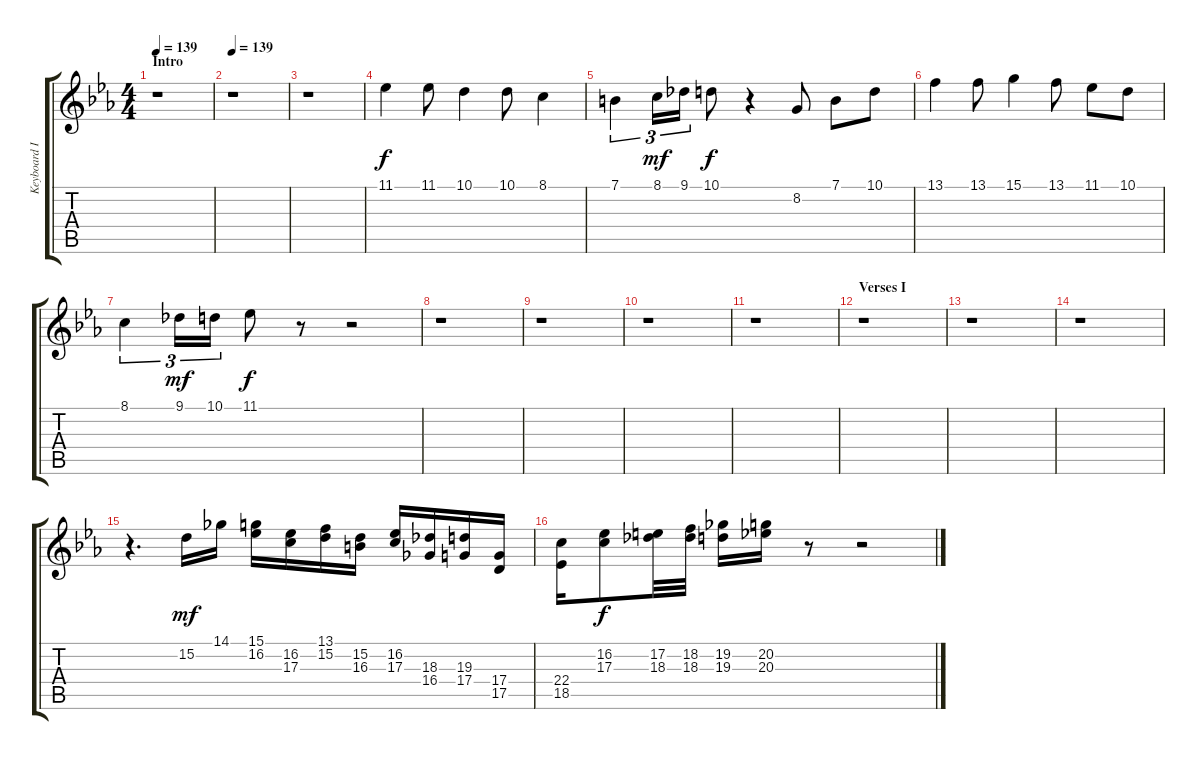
\track ("Keyboard II" "Keyboard I") {instrument fx5brightness}
\staff {score tabs}
\tuning (E4 B3 G3 D3 A2 E2) {hide}
\ts (4 4)
\section ("" "Intro")
\tempo 139
\tempo 130
\tempo 139
\clef g2
\ks cminor
r.1{dy f instrument fx5brightness} |
\tempo 139
r.1 |
r.1 |
11.1.4 11.1.8 10.1.4 10.1.8 8.1.4 |
7.1.4{tu (3 2)} 8.1.16{tu (3 2) dy mf} 9.1.16{tu (3 2)} 10.1.8{dy f} r.4 8.2.8 7.1.8 10.1.8 |
13.1.4 13.1.8 15.1.4 13.1.8 11.1.8 10.1.8 |
8.1.4{tu (3 2)} 9.1.16{tu (3 2) dy mf} 10.1.16{tu (3 2)} 11.1.8{dy f} r.8 r.2 |
r.1 |
r.1 |
r.1 |
r.1 |
\section ("" "Verses I")
r.1 |
r.1 |
r.1 |
r.4{d} 15.2.16{dy mf} 14.1.16 (15.1 16.2).16 (16.2 17.3).16 (13.1 15.2).16 (15.2 16.3).16 (16.2 17.3).16 (18.3 16.4).16 (19.3 17.4).16 (17.4 17.5).16 |
(22.4 18.5).16 (16.2 17.3).8{dy f} (17.2 18.3).32 (18.2 18.3).32 (19.2 19.3).16 (20.2 20.3).16 r.8 r.2
